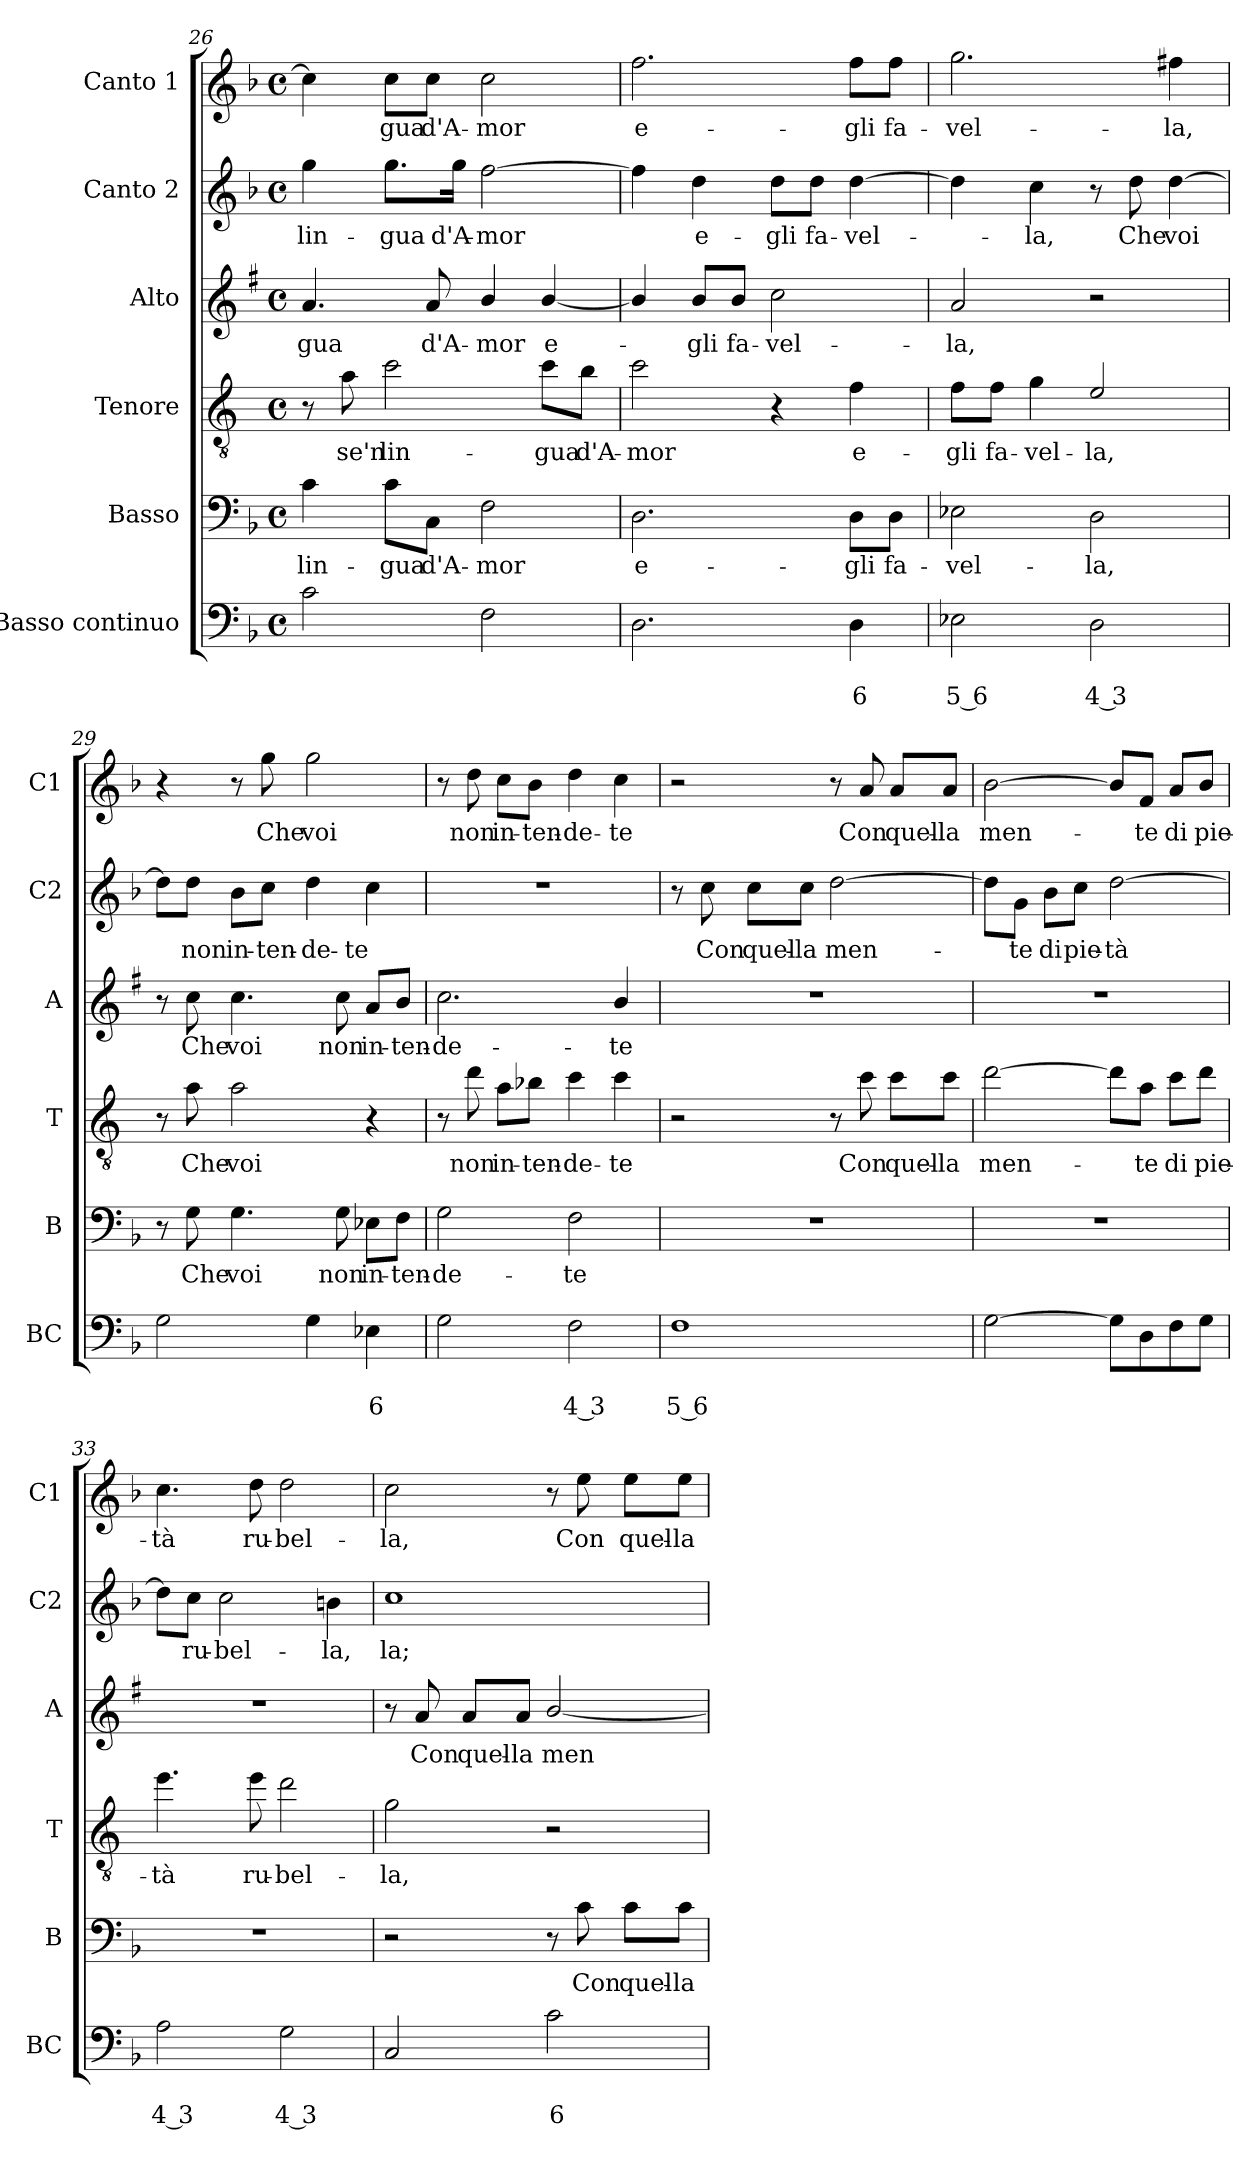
**kern	**text	**text	**kern	**text	**kern	**text	**kern	**text	**kern	**text	**kern	**text
*part6	*part6	*part6	*part5	*part5	*part4	*part4	*part3	*part3	*part2	*part2	*part1	*part1
*staff6	*staff6	*staff6	*staff5	*staff5	*staff4	*staff4	*staff3	*staff3	*staff2	*staff2	*staff1	*staff1
*I"Basso continuo	*	*	*I"Basso	*	*I"Tenore	*	*I"Alto	*	*I"Canto 2	*	*I"Canto 1	*
*I'BC	*	*	*I'B	*	*I'T	*	*I'A	*	*I'C2	*	*I'C1	*
*clefF4	*	*	*clefF4	*	*clefGv2	*	*clefG2	*	*clefG2	*	*clefG2	*
*	*	*	*	*	*ITrd4c7	*	*ITrd1c2	*	*	*	*	*
*k[b-]	*	*	*k[b-]	*	*k[b-]	*	*k[b-]	*	*k[b-]	*	*k[b-]	*
*F:	*	*	*F:	*	*F:	*	*F:	*	*F:	*	*F:	*
*M4/4	*	*	*M4/4	*	*M4/4	*	*M4/4	*	*M4/4	*	*M4/4	*
*met(c)	*	*	*met(c)	*	*met(c)	*	*met(c)	*	*met(c)	*	*met(c)	*
=26	=26	=26	=26	=26	=26	=26	=26	=26	=26	=26	=26	=26
!	!	!	!	!LO:LY:b	!	!	!	!LO:LY:b	!	!LO:LY:b	!	!
2c\	.	.	4c\	lin-	8r	.	4.g/	-gua	4gg\	lin-	4cc\]	.
!	!	!	!	!	!	!LO:LY:b	!	!	!	!	!	!
.	.	.	.	.	8d\	se'n	.	.	.	.	.	.
!	!	!	!	!LO:LY:b	!	!LO:LY:b	!	!	!	!LO:LY:b	!	!LO:LY:b
.	.	.	8c\L	-gua	2f\	lin-	.	.	8.gg\L	-gua	8cc\L	-gua
!	!	!	!	!LO:LY:b	!	!	!	!LO:LY:b	!	!	!	!LO:LY:b
.	.	.	8C\J	d'A-	.	.	8g/	d'A-	.	.	8cc\J	d'A-
!	!	!	!	!	!	!	!	!	!	!LO:LY:b	!	!
.	.	.	.	.	.	.	.	.	16gg\Jk	d'A-	.	.
!	!	!	!	!LO:LY:b	!	!	!	!LO:LY:b	!	!LO:LY:b	!	!LO:LY:b
2F\	.	.	2F\	-mor	.	.	4a/	-mor	[2ff\	-mor	2cc\	-mor
!	!	!	!	!	!	!LO:LY:b	!	!LO:LY:b	!	!	!	!
.	.	.	.	.	8f\L	-gua	[4a/	e-	.	.	.	.
!	!	!	!	!	!	!LO:LY:b	!	!	!	!	!	!
.	.	.	.	.	8e\J	d'A-	.	.	.	.	.	.
=27	=27	=27	=27	=27	=27	=27	=27	=27	=27	=27	=27	=27
!	!	!	!	!LO:LY:b	!	!LO:LY:b	!	!	!	!	!	!LO:LY:b
2.D\	.	.	2.D\	e-	2f\	-mor	4a/]	.	4ff\]	.	2.ff\	e-
!	!	!	!	!	!	!	!	!LO:LY:b	!	!LO:LY:b	!	!
.	.	.	.	.	.	.	8a/L	-gli	4dd\	e-	.	.
!	!	!	!	!	!	!	!	!LO:LY:b	!	!	!	!
.	.	.	.	.	.	.	8a/J	fa-	.	.	.	.
!	!	!	!	!	!	!	!	!LO:LY:b	!	!LO:LY:b	!	!
.	.	.	.	.	4r	.	2b-\	-vel-	8dd\L	-gli	.	.
!	!	!	!	!	!	!	!	!	!	!LO:LY:b	!	!
.	.	.	.	.	.	.	.	.	8dd\J	fa-	.	.
!	!	!LO:LY:b	!	!LO:LY:b	!	!LO:LY:b	!	!	!	!LO:LY:b	!	!LO:LY:b
4D\	.	6	8D\L	-gli	4B-\	e-	.	.	[4dd\	-vel-	8ff\L	-gli
!	!	!	!	!LO:LY:b	!	!	!	!	!	!	!	!LO:LY:b
.	.	.	8D\J	fa-	.	.	.	.	.	.	8ff\J	fa-
!!LO:PB:g=z
=28	=28	=28	=28	=28	=28	=28	=28	=28	=28	=28	=28	=28
!	!	!LO:LY:b	!	!LO:LY:b	!	!LO:LY:b	!	!LO:LY:b	!	!	!	!LO:LY:b
2E-X\	.	5 6	2E-X\	-vel-	8B-\L	-gli	2g/	-la,	4dd\]	.	2.gg\	-vel-
!	!	!	!	!	!	!LO:LY:b	!	!	!	!	!	!
.	.	.	.	.	8B-\J	fa-	.	.	.	.	.	.
!	!	!	!	!	!	!LO:LY:b	!	!	!	!LO:LY:b	!	!
.	.	.	.	.	4c\	-vel-	.	.	4cc\	-la,	.	.
!	!	!LO:LY:b	!	!LO:LY:b	!	!LO:LY:b	!	!	!	!	!	!
2D\	.	4 3	2D\	-la,	2A/	-la,	2r	.	8r	.	.	.
!	!	!	!	!	!	!	!	!	!	!LO:LY:b	!	!
.	.	.	.	.	.	.	.	.	8dd\	Che	.	.
!	!	!	!	!	!	!	!	!	!	!LO:LY:b	!	!LO:LY:b
.	.	.	.	.	.	.	.	.	[4dd\	voi	4ff#X\	-la,
=29	=29	=29	=29	=29	=29	=29	=29	=29	=29	=29	=29	=29
2G\	.	.	8r	.	8r	.	8r	.	8dd\L]	.	4r	.
!	!	!	!	!LO:LY:b	!	!LO:LY:b	!	!LO:LY:b	!	!LO:LY:b	!	!
.	.	.	8G\	Che	8d\	Che	8b-\	Che	8dd\J	non	.	.
!	!	!	!	!LO:LY:b	!	!LO:LY:b	!	!LO:LY:b	!	!LO:LY:b	!	!
.	.	.	4.G\	voi	2d\	voi	4.b-\	voi	8b-\L	in-	8r	.
!	!	!	!	!	!	!	!	!	!	!LO:LY:b	!	!LO:LY:b
.	.	.	.	.	.	.	.	.	8cc\J	-ten-	8gg\	Che
!	!	!	!	!	!	!	!	!	!	!LO:LY:b	!	!LO:LY:b
4G\	.	.	.	.	.	.	.	.	4dd\	-de-	2gg\	voi
!	!	!	!	!LO:LY:b	!	!	!	!LO:LY:b	!	!	!	!
.	.	.	8G\	non	.	.	8b-\	non	.	.	.	.
!	!	!LO:LY:b	!	!LO:LY:b	!	!	!	!LO:LY:b	!	!LO:LY:b	!	!
4E-X\	.	6	8E-X\L	in-	4r	.	8g/L	in-	4cc\	-te	.	.
!	!	!	!	!LO:LY:b	!	!	!	!LO:LY:b	!	!	!	!
.	.	.	8F\J	-ten-	.	.	8a/J	-ten-	.	.	.	.
=30	=30	=30	=30	=30	=30	=30	=30	=30	=30	=30	=30	=30
!	!	!	!	!LO:LY:b	!	!	!	!LO:LY:b	!	!	!	!
2G\	.	.	2G\	-de-	8r	.	2.b-\	-de-	1r	.	8r	.
!	!	!	!	!	!	!LO:LY:b	!	!	!	!	!	!LO:LY:b
.	.	.	.	.	8g\	non	.	.	.	.	8dd\	non
!	!	!	!	!	!	!LO:LY:b	!	!	!	!	!	!LO:LY:b
.	.	.	.	.	8d\L	in-	.	.	.	.	8cc\L	in-
!	!	!	!	!	!	!LO:LY:b	!	!	!	!	!	!LO:LY:b
.	.	.	.	.	8e-X\J	-ten-	.	.	.	.	8b-\J	-ten-
!	!	!LO:LY:b	!	!LO:LY:b	!	!LO:LY:b	!	!	!	!	!	!LO:LY:b
2F\	.	4 3	2F\	-te	4f\	-de-	.	.	.	.	4dd\	-de-
!	!	!	!	!	!	!LO:LY:b	!	!LO:LY:b	!	!	!	!LO:LY:b
.	.	.	.	.	4f\	-te	4a/	-te	.	.	4cc\	-te
=31	=31	=31	=31	=31	=31	=31	=31	=31	=31	=31	=31	=31
!	!	!LO:LY:b	!	!	!	!	!	!	!	!	!	!
1F	.	5 6	1r	.	2r	.	1r	.	8r	.	2r	.
!	!	!	!	!	!	!	!	!	!	!LO:LY:b	!	!
.	.	.	.	.	.	.	.	.	8cc\	Con	.	.
!	!	!	!	!	!	!	!	!	!	!LO:LY:b	!	!
.	.	.	.	.	.	.	.	.	8cc\L	quel-	.	.
!	!	!	!	!	!	!	!	!	!	!LO:LY:b	!	!
.	.	.	.	.	.	.	.	.	8cc\J	-la	.	.
!	!	!	!	!	!	!	!	!	!	!LO:LY:b	!	!
.	.	.	.	.	8r	.	.	.	[2dd\	men-	8r	.
!	!	!	!	!	!	!LO:LY:b	!	!	!	!	!	!LO:LY:b
.	.	.	.	.	8f\	Con	.	.	.	.	8a/	Con
!	!	!	!	!	!	!LO:LY:b	!	!	!	!	!	!LO:LY:b
.	.	.	.	.	8f\L	quel-	.	.	.	.	8a/L	quel-
!	!	!	!	!	!	!LO:LY:b	!	!	!	!	!	!LO:LY:b
.	.	.	.	.	8f\J	-la	.	.	.	.	8a/J	-la
=32	=32	=32	=32	=32	=32	=32	=32	=32	=32	=32	=32	=32
!	!	!	!	!	!	!LO:LY:b	!	!	!	!	!	!LO:LY:b
[2G\	.	.	1r	.	[2g\	men-	1r	.	8dd\L]	.	[2b-\	men-
!	!	!	!	!	!	!	!	!	!	!LO:LY:b	!	!
.	.	.	.	.	.	.	.	.	8g\J	-te	.	.
!	!	!	!	!	!	!	!	!	!	!LO:LY:b	!	!
.	.	.	.	.	.	.	.	.	8b-\L	di	.	.
!	!	!	!	!	!	!	!	!	!	!LO:LY:b	!	!
.	.	.	.	.	.	.	.	.	8cc\J	pie-	.	.
!	!	!	!	!	!	!	!	!	!	!LO:LY:b	!	!
8G\L]	.	.	.	.	8g\L]	.	.	.	[2dd\	-tà	8b-/L]	.
!	!	!	!	!	!	!LO:LY:b	!	!	!	!	!	!LO:LY:b
8D\	.	.	.	.	8d\J	-te	.	.	.	.	8f/J	-te
!	!	!	!	!	!	!LO:LY:b	!	!	!	!	!	!LO:LY:b
8F\	.	.	.	.	8f\L	di	.	.	.	.	8a/L	di
!	!	!	!	!	!	!LO:LY:b	!	!	!	!	!	!LO:LY:b
8G\J	.	.	.	.	8g\J	pie-	.	.	.	.	8b-/J	pie-
!!LO:LB:g=z
=33	=33	=33	=33	=33	=33	=33	=33	=33	=33	=33	=33	=33
!	!	!LO:LY:b	!	!	!	!LO:LY:b	!	!	!	!	!	!LO:LY:b
2A\	.	4 3	1r	.	4.a\	-tà	1r	.	8dd\L]	.	4.cc\	-tà
!	!	!	!	!	!	!	!	!	!	!LO:LY:b	!	!
.	.	.	.	.	.	.	.	.	8cc\J	ru-	.	.
!	!	!	!	!	!	!	!	!	!	!LO:LY:b	!	!
.	.	.	.	.	.	.	.	.	2cc\	-bel-	.	.
!	!	!	!	!	!	!LO:LY:b	!	!	!	!	!	!LO:LY:b
.	.	.	.	.	8a\	ru-	.	.	.	.	8dd\	ru-
!	!	!LO:LY:b	!	!	!	!LO:LY:b	!	!	!	!	!	!LO:LY:b
2G\	.	4 3	.	.	2g\	-bel-	.	.	.	.	2dd\	-bel-
!	!	!	!	!	!	!	!	!	!	!LO:LY:b	!	!
.	.	.	.	.	.	.	.	.	4bn\	-la,	.	.
=34	=34	=34	=34	=34	=34	=34	=34	=34	=34	=34	=34	=34
!	!	!	!	!	!	!LO:LY:b	!	!	!	!LO:LY:b	!	!LO:LY:b
2C/	.	.	2r	.	2c\	-la,	8r	.	1cc	la;	2cc\	-la,
!	!	!	!	!	!	!	!	!LO:LY:b	!	!	!	!
.	.	.	.	.	.	.	8g/	Con	.	.	.	.
!	!	!	!	!	!	!	!	!LO:LY:b	!	!	!	!
.	.	.	.	.	.	.	8g/L	quel-	.	.	.	.
!	!	!	!	!	!	!	!	!LO:LY:b	!	!	!	!
.	.	.	.	.	.	.	8g/J	-la	.	.	.	.
!	!	!LO:LY:b	!	!	!	!	!	!LO:LY:b	!	!	!	!
2c\	.	6	8r	.	2r	.	[2a/	men-	.	.	8r	.
!	!	!	!	!LO:LY:b	!	!	!	!	!	!	!	!LO:LY:b
.	.	.	8c\	Con	.	.	.	.	.	.	8ee\	Con
!	!	!	!	!LO:LY:b	!	!	!	!	!	!	!	!LO:LY:b
.	.	.	8c\L	quel-	.	.	.	.	.	.	8ee\L	quel-
!	!	!	!	!LO:LY:b	!	!	!	!	!	!	!	!LO:LY:b
.	.	.	8c\J	-la	.	.	.	.	.	.	8ee\J	-la
=	=	=	=	=	=	=	=	=	=	=	=	=
*-	*-	*-	*-	*-	*-	*-	*-	*-	*-	*-	*-	*-
